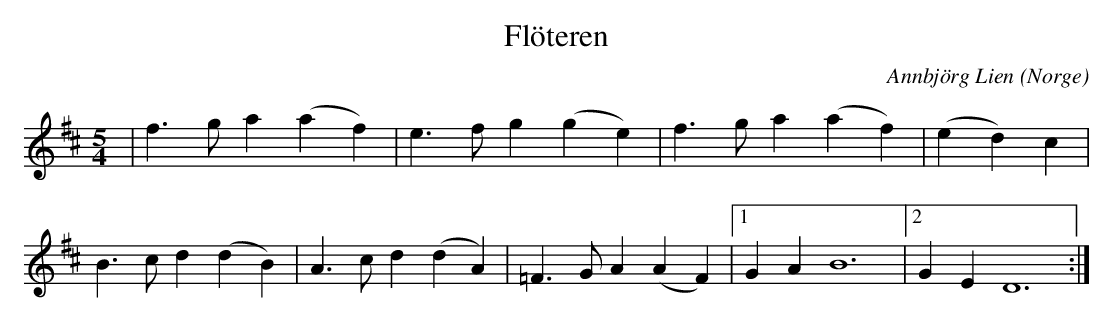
X:1
T:Flöteren
O:Norge
C: Annbjörg Lien
M:5/4
L:1/4
K:D
| f>g a (af) | e>f g (ge)| f>g a (af) | (ed) c |
B>c d (dB) | A>c d (dA) | =F>G A (AF) |1 GA B6 |2 GE D6 :|
